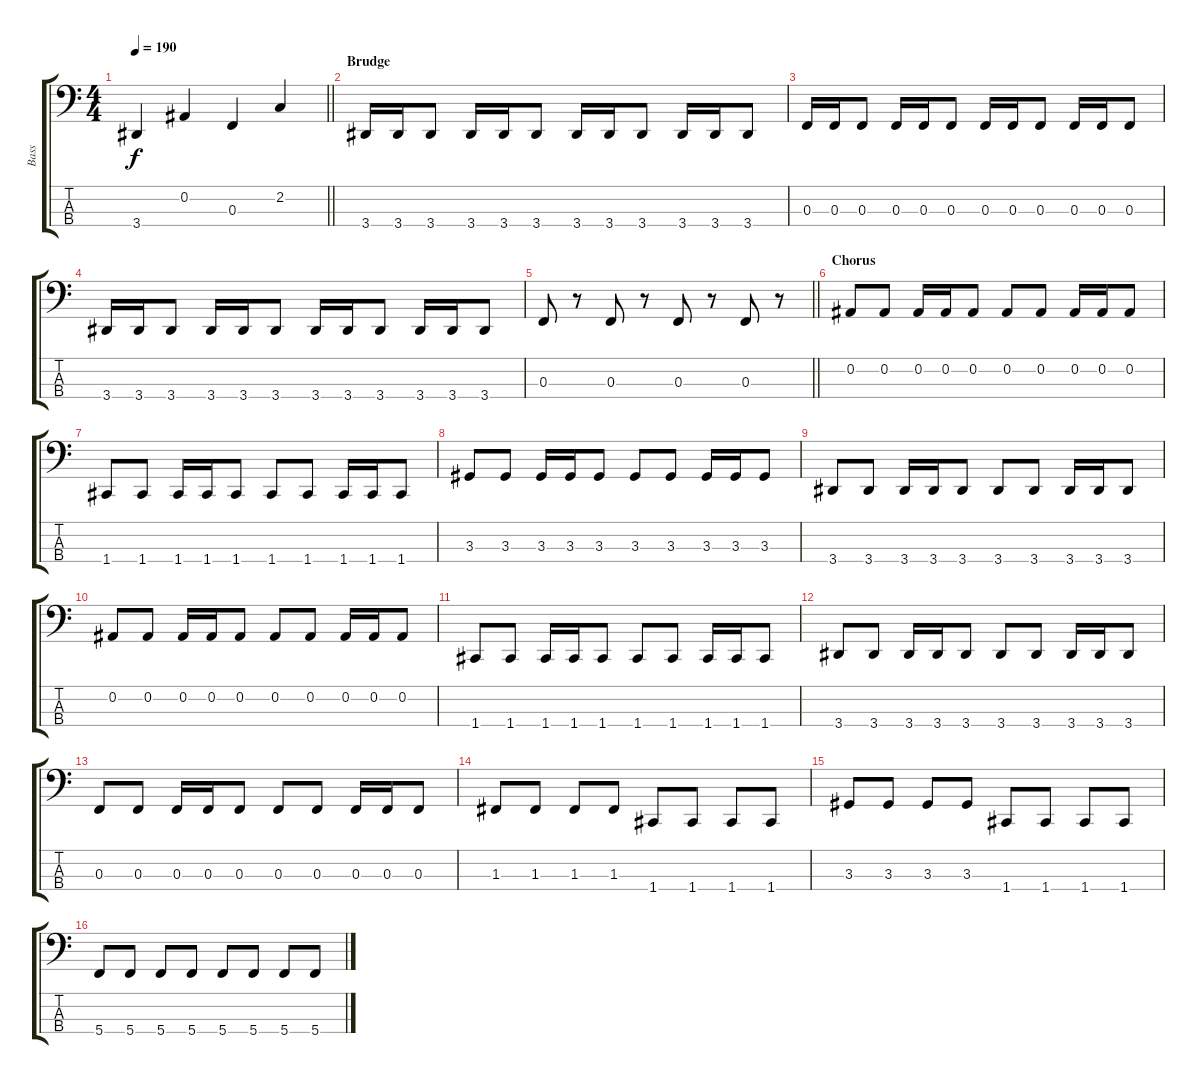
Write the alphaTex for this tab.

\track ("Bass" "Bass") {instrument electricbasspick}
\staff {score tabs}
\tuning (Eb2 Bb1 F1 C1) {hide}
\ts (4 4)
\tempo 190
\clef f4
\barLineRight lightlight
\ks c
3.4.4{dy f} 0.2.4 0.3.4 2.2.4 |
\section ("" "Brudge")
3.4.16 3.4.16 3.4.8 3.4.16 3.4.16 3.4.8 3.4.16 3.4.16 3.4.8 3.4.16 3.4.16 3.4.8 |
0.3.16 0.3.16 0.3.8 0.3.16 0.3.16 0.3.8 0.3.16 0.3.16 0.3.8 0.3.16 0.3.16 0.3.8 |
3.4.16 3.4.16 3.4.8 3.4.16 3.4.16 3.4.8 3.4.16 3.4.16 3.4.8 3.4.16 3.4.16 3.4.8 |
\barLineRight lightlight
0.3.8 r.8 0.3.8 r.8 0.3.8 r.8 0.3.8 r.8 |
\section ("" "Chorus")
0.2.8 0.2.8 0.2.16 0.2.16 0.2.8 0.2.8 0.2.8 0.2.16 0.2.16 0.2.8 |
1.4.8 1.4.8 1.4.16 1.4.16 1.4.8 1.4.8 1.4.8 1.4.16 1.4.16 1.4.8 |
3.3.8 3.3.8 3.3.16 3.3.16 3.3.8 3.3.8 3.3.8 3.3.16 3.3.16 3.3.8 |
3.4.8 3.4.8 3.4.16 3.4.16 3.4.8 3.4.8 3.4.8 3.4.16 3.4.16 3.4.8 |
0.2.8 0.2.8 0.2.16 0.2.16 0.2.8 0.2.8 0.2.8 0.2.16 0.2.16 0.2.8 |
1.4.8 1.4.8 1.4.16 1.4.16 1.4.8 1.4.8 1.4.8 1.4.16 1.4.16 1.4.8 |
3.4.8 3.4.8 3.4.16 3.4.16 3.4.8 3.4.8 3.4.8 3.4.16 3.4.16 3.4.8 |
0.3.8 0.3.8 0.3.16 0.3.16 0.3.8 0.3.8 0.3.8 0.3.16 0.3.16 0.3.8 |
1.3.8 1.3.8 1.3.8 1.3.8 1.4.8 1.4.8 1.4.8 1.4.8 |
3.3.8 3.3.8 3.3.8 3.3.8 1.4.8 1.4.8 1.4.8 1.4.8 |
5.4.8 5.4.8 5.4.8 5.4.8 5.4.8 5.4.8 5.4.8 5.4.8
